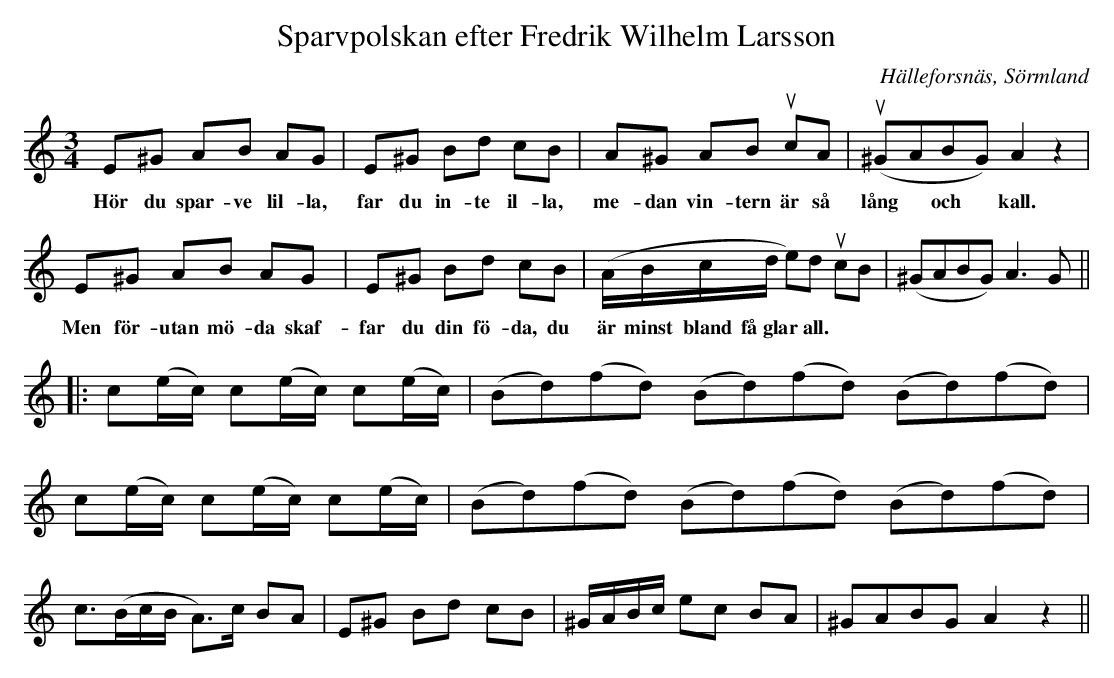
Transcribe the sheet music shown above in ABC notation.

X:1
T:Sparvpolskan efter Fredrik Wilhelm Larsson
O:Hälleforsnäs, Sörmland
M:3/4
L:1/8
K:Am
E^G AB AG | E^G Bd cB | A^G AB ucA | (u^GABG) A2 z2 |
w: Hör du spar-ve lil-la, far du in-te il-la, me-dan vin-tern är så lång ~ och ~ kall.
E^G AB AG | E^G Bd cB | (A/B/c/d/ e)d ucB | (^GABG) A2>G2 ||
w: Men för-utan mö-da skaf-far du din fö-da, du är minst bland få~glar~all.
|: c(e/c/) c(e/c/) c(e/c/) | (Bd)(fd) (Bd)(fd) (Bd)(fd) |
   c(e/c/) c(e/c/) c(e/c/) | (Bd)(fd) (Bd)(fd) (Bd)(fd) |
   c3/2(B/c/B/ A>)c BA | E^G Bd cB | ^G/A/B/c/ ec BA | ^GABG A2 z2 ||
